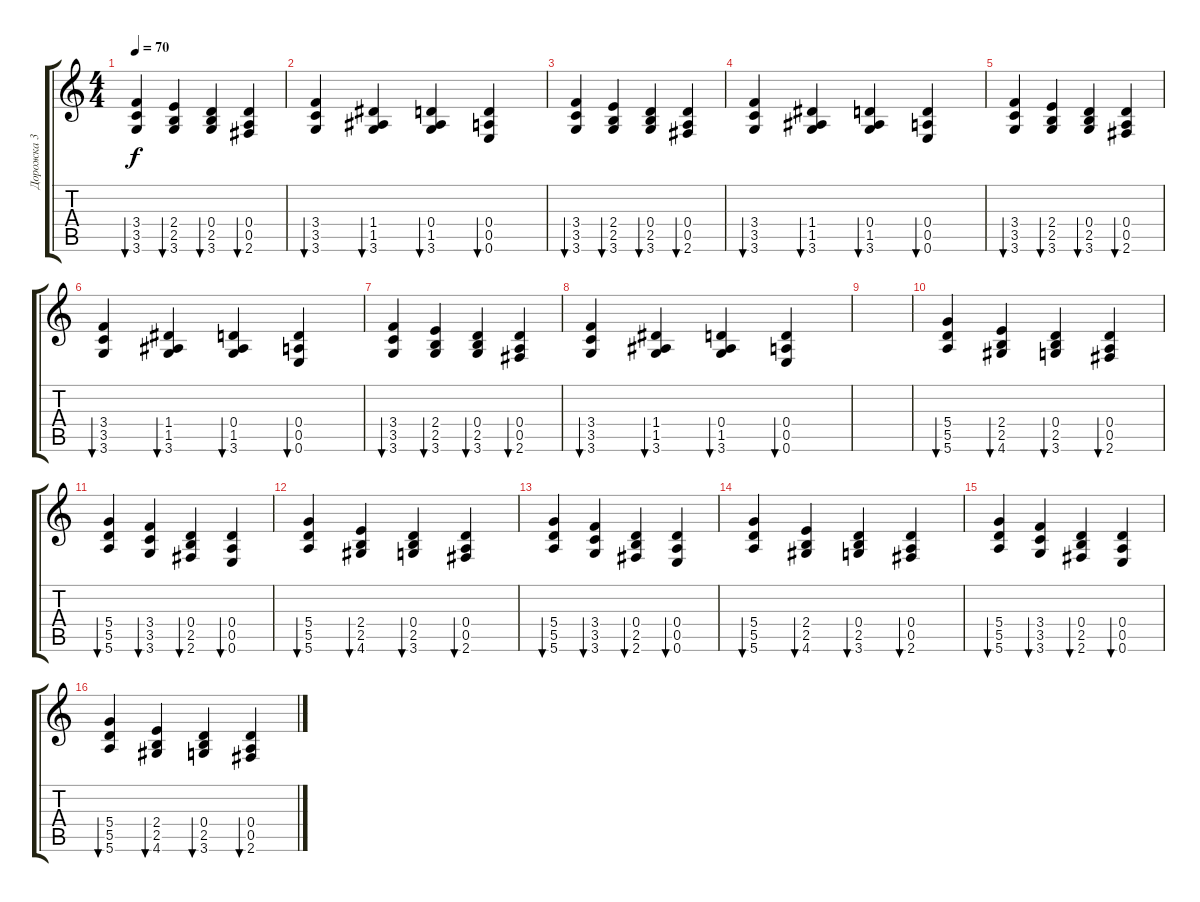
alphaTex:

\track ("Дорожка 3" "Дорожка 3") {instrument acousticguitarsteel}
\staff {score tabs}
\tuning (E4 B3 G3 D3 A2 E2) {hide}
\ts (4 4)
\tempo 70
\clef g2
\ks c
(3.4 3.5 3.6).4{bu 60 dy f} (2.4 2.5 3.6).4{bu 60} (0.4 2.5 3.6).4{bu 60} (0.4 0.5 2.6).4{bu 60} |
(3.4 3.5 3.6).4{bu 60} (1.4 1.5 3.6).4{bu 60} (0.4 1.5 3.6).4{bu 60} (0.4 0.5 0.6).4{bu 60} |
(3.4 3.5 3.6).4{bu 60} (2.4 2.5 3.6).4{bu 60} (0.4 2.5 3.6).4{bu 60} (0.4 0.5 2.6).4{bu 60} |
(3.4 3.5 3.6).4{bu 60} (1.4 1.5 3.6).4{bu 60} (0.4 1.5 3.6).4{bu 60} (0.4 0.5 0.6).4{bu 60} |
(3.4 3.5 3.6).4{bu 60} (2.4 2.5 3.6).4{bu 60} (0.4 2.5 3.6).4{bu 60} (0.4 0.5 2.6).4{bu 60} |
(3.4 3.5 3.6).4{bu 60} (1.4 1.5 3.6).4{bu 60} (0.4 1.5 3.6).4{bu 60} (0.4 0.5 0.6).4{bu 60} |
(3.4 3.5 3.6).4{bu 60} (2.4 2.5 3.6).4{bu 60} (0.4 2.5 3.6).4{bu 60} (0.4 0.5 2.6).4{bu 60} |
(3.4 3.5 3.6).4{bu 60} (1.4 1.5 3.6).4{bu 60} (0.4 1.5 3.6).4{bu 60} (0.4 0.5 0.6).4{bu 60} |
|
(5.4 5.5 5.6).4{bu 60} (2.4 2.5 4.6).4{bu 60} (0.4 2.5 3.6).4{bu 60} (0.4 0.5 2.6).4{bu 60} |
(5.4 5.5 5.6).4{bu 60} (3.4 3.5 3.6).4{bu 60} (0.4 2.5 2.6).4{bu 60} (0.4 0.5 0.6).4{bu 60} |
(5.4 5.5 5.6).4{bu 60} (2.4 2.5 4.6).4{bu 60} (0.4 2.5 3.6).4{bu 60} (0.4 0.5 2.6).4{bu 60} |
(5.4 5.5 5.6).4{bu 60} (3.4 3.5 3.6).4{bu 60} (0.4 2.5 2.6).4{bu 60} (0.4 0.5 0.6).4{bu 60} |
(5.4 5.5 5.6).4{bu 60} (2.4 2.5 4.6).4{bu 60} (0.4 2.5 3.6).4{bu 60} (0.4 0.5 2.6).4{bu 60} |
(5.4 5.5 5.6).4{bu 60} (3.4 3.5 3.6).4{bu 60} (0.4 2.5 2.6).4{bu 60} (0.4 0.5 0.6).4{bu 60} |
(5.4 5.5 5.6).4{bu 60} (2.4 2.5 4.6).4{bu 60} (0.4 2.5 3.6).4{bu 60} (0.4 0.5 2.6).4{bu 60}
